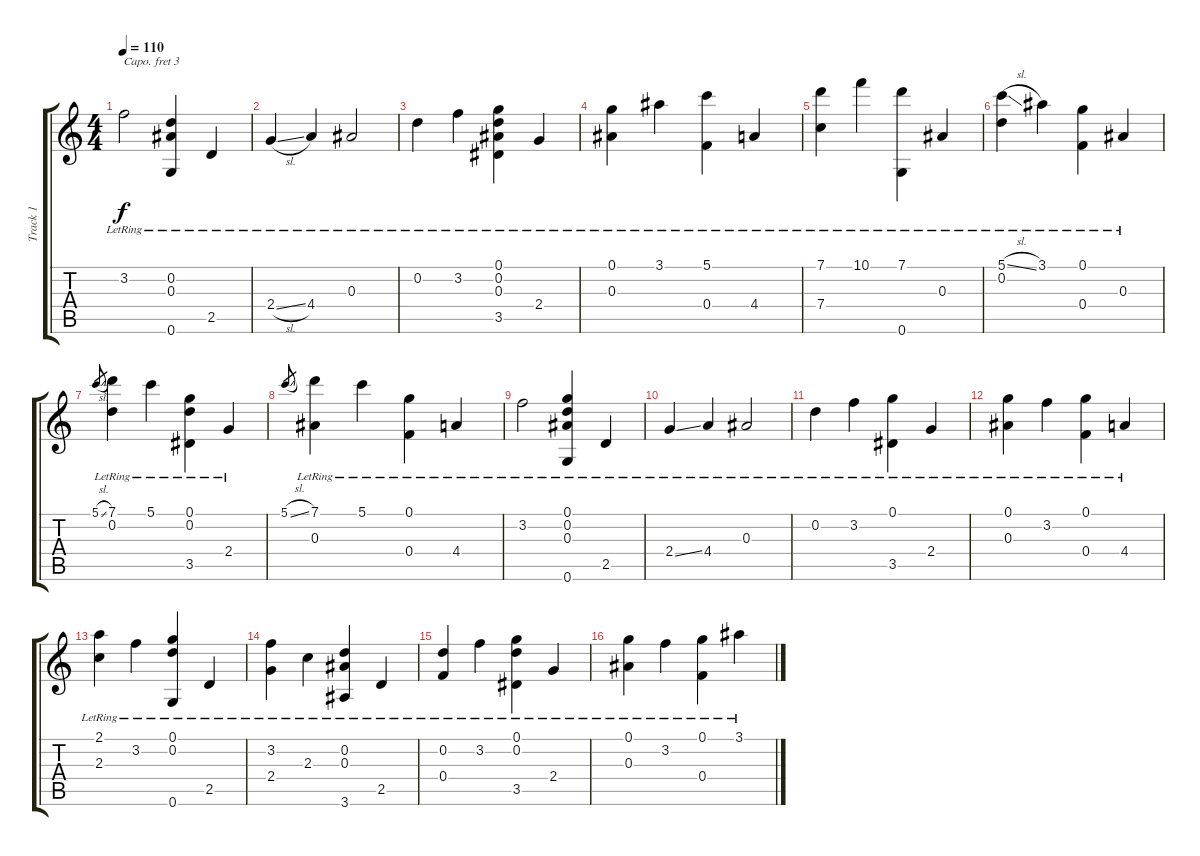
\track ("Track 1" "Track 1") {instrument acousticguitarnylon}
\staff {score tabs}
\capo 3
\tuning (E4 B3 G3 D3 A2 E2) {hide}
\ts (4 4)
\tempo 110
\clef g2
\ks c
3.2{lr}.2{dy f} (0.2{lr} 0.3{lr} 0.6{lr}).4 2.5{lr}.4 |
2.4{sl lr}.4 4.4{lr}.4 0.3{lr}.2 |
0.2{lr}.4 3.2{lr}.4 (0.1{lr} 0.2{lr} 0.3{lr} 3.5{lr}).4 2.4{lr}.4 |
(0.1{lr} 0.3{lr}).4 3.1{lr}.4 (5.1{lr} 0.4{lr}).4 4.4{lr}.4 |
(7.1{lr} 7.4{lr}).4 10.1{lr}.4 (7.1{lr} 0.6{lr}).4 0.3{lr}.4 |
(5.1{sl lr} 0.2{lr}).4 3.1{lr}.4 (0.1{lr} 0.4{lr}).4 0.3{lr}.4 |
5.1{sl}.8{gr} (7.1{lr} 0.2{lr}).4 5.1{lr}.4 (0.1{lr} 0.2{lr} 3.5{lr}).4 2.4{lr}.4 |
5.1{sl}.8{gr} (7.1{lr} 0.3{lr}).4 5.1{lr}.4 (0.1{lr} 0.4{lr}).4 4.4{lr}.4 |
3.2{lr}.2 (0.1{lr} 0.2{lr} 0.3{lr} 0.6{lr}).4 2.5{lr}.4 |
2.4{ss lr}.4 4.4{lr}.4 0.3{lr}.2 |
0.2{lr}.4 3.2{lr}.4 (0.1{lr} 3.5{lr}).4 2.4{lr}.4 |
(0.1{lr} 0.3{lr}).4 3.2{lr}.4 (0.1{lr} 0.4{lr}).4 4.4{lr}.4 |
(2.1{lr} 2.3{lr}).4 3.2{lr}.4 (0.1{lr} 0.2{lr} 0.6{lr}).4 2.5{lr}.4 |
(3.2{lr} 2.4{lr}).4 2.3{lr}.4 (0.2{lr} 0.3{lr} 3.6{lr}).4 2.5{lr}.4 |
(0.2{lr} 0.4{lr}).4 3.2{lr}.4 (0.1{lr} 0.2{lr} 3.5{lr}).4 2.4{lr}.4 |
(0.1{lr} 0.3{lr}).4 3.2{lr}.4 (0.1{lr} 0.4{lr}).4 3.1{lr}.4
